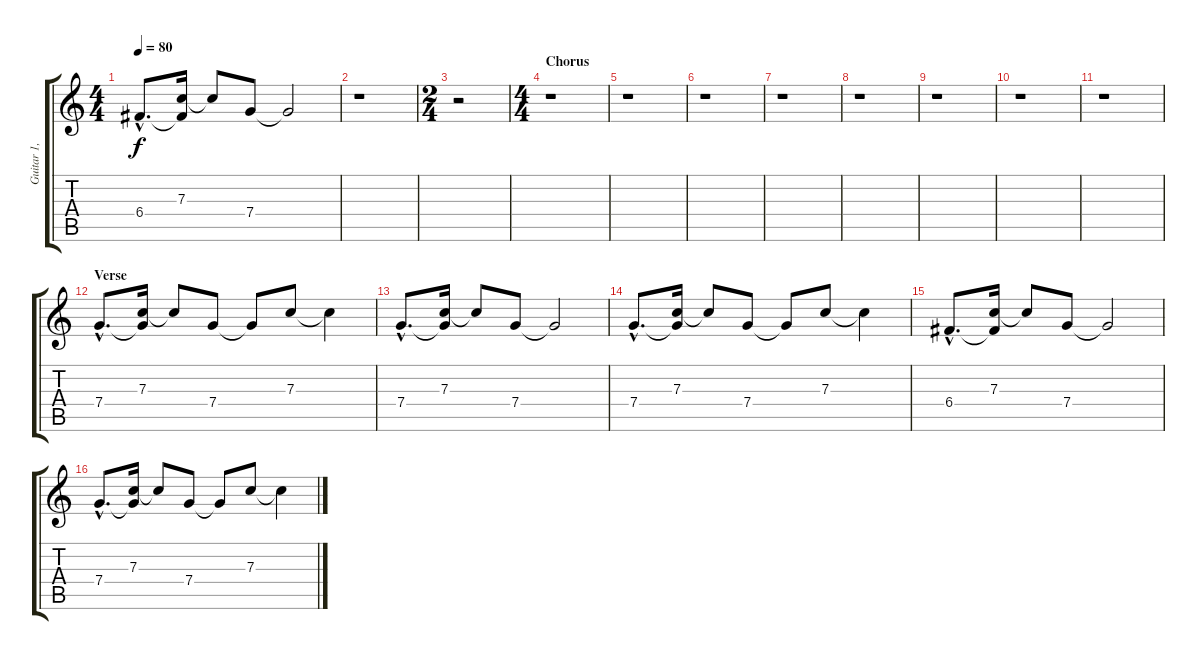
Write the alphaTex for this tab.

\track ("Guitar 1, Flavia" "Guitar 1, ") {instrument electricguitarclean}
\staff {score tabs}
\tuning (D4 A3 F3 C3 G2 D2) {hide}
\ts (4 4)
\tempo 80
\clef g2
\ks c
6.4{hac}.8{d dy f} (7.3 6.4{t}).16 7.3{t}.8 7.4.8 7.4{t}.2 |
r.1 |
\ts (2 4)
r.2 |
\ts (4 4)
\section ("" "Chorus")
r.1 |
r.1 |
r.1 |
r.1 |
r.1 |
r.1 |
r.1 |
r.1 |
\section ("" "Verse")
7.4{hac}.8{d} (7.3 7.4{t}).16 7.3{t}.8 7.4.8 7.4{t}.8 7.3.8 7.3{t}.4 |
7.4{hac}.8{d} (7.3 7.4{t}).16 7.3{t}.8 7.4.8 7.4{t}.2 |
7.4{hac}.8{d} (7.3 7.4{t}).16 7.3{t}.8 7.4.8 7.4{t}.8 7.3.8 7.3{t}.4 |
6.4{hac}.8{d} (7.3 6.4{t}).16 7.3{t}.8 7.4.8 7.4{t}.2 |
7.4{hac}.8{d} (7.3 7.4{t}).16 7.3{t}.8 7.4.8 7.4{t}.8 7.3.8 7.3{t}.4
